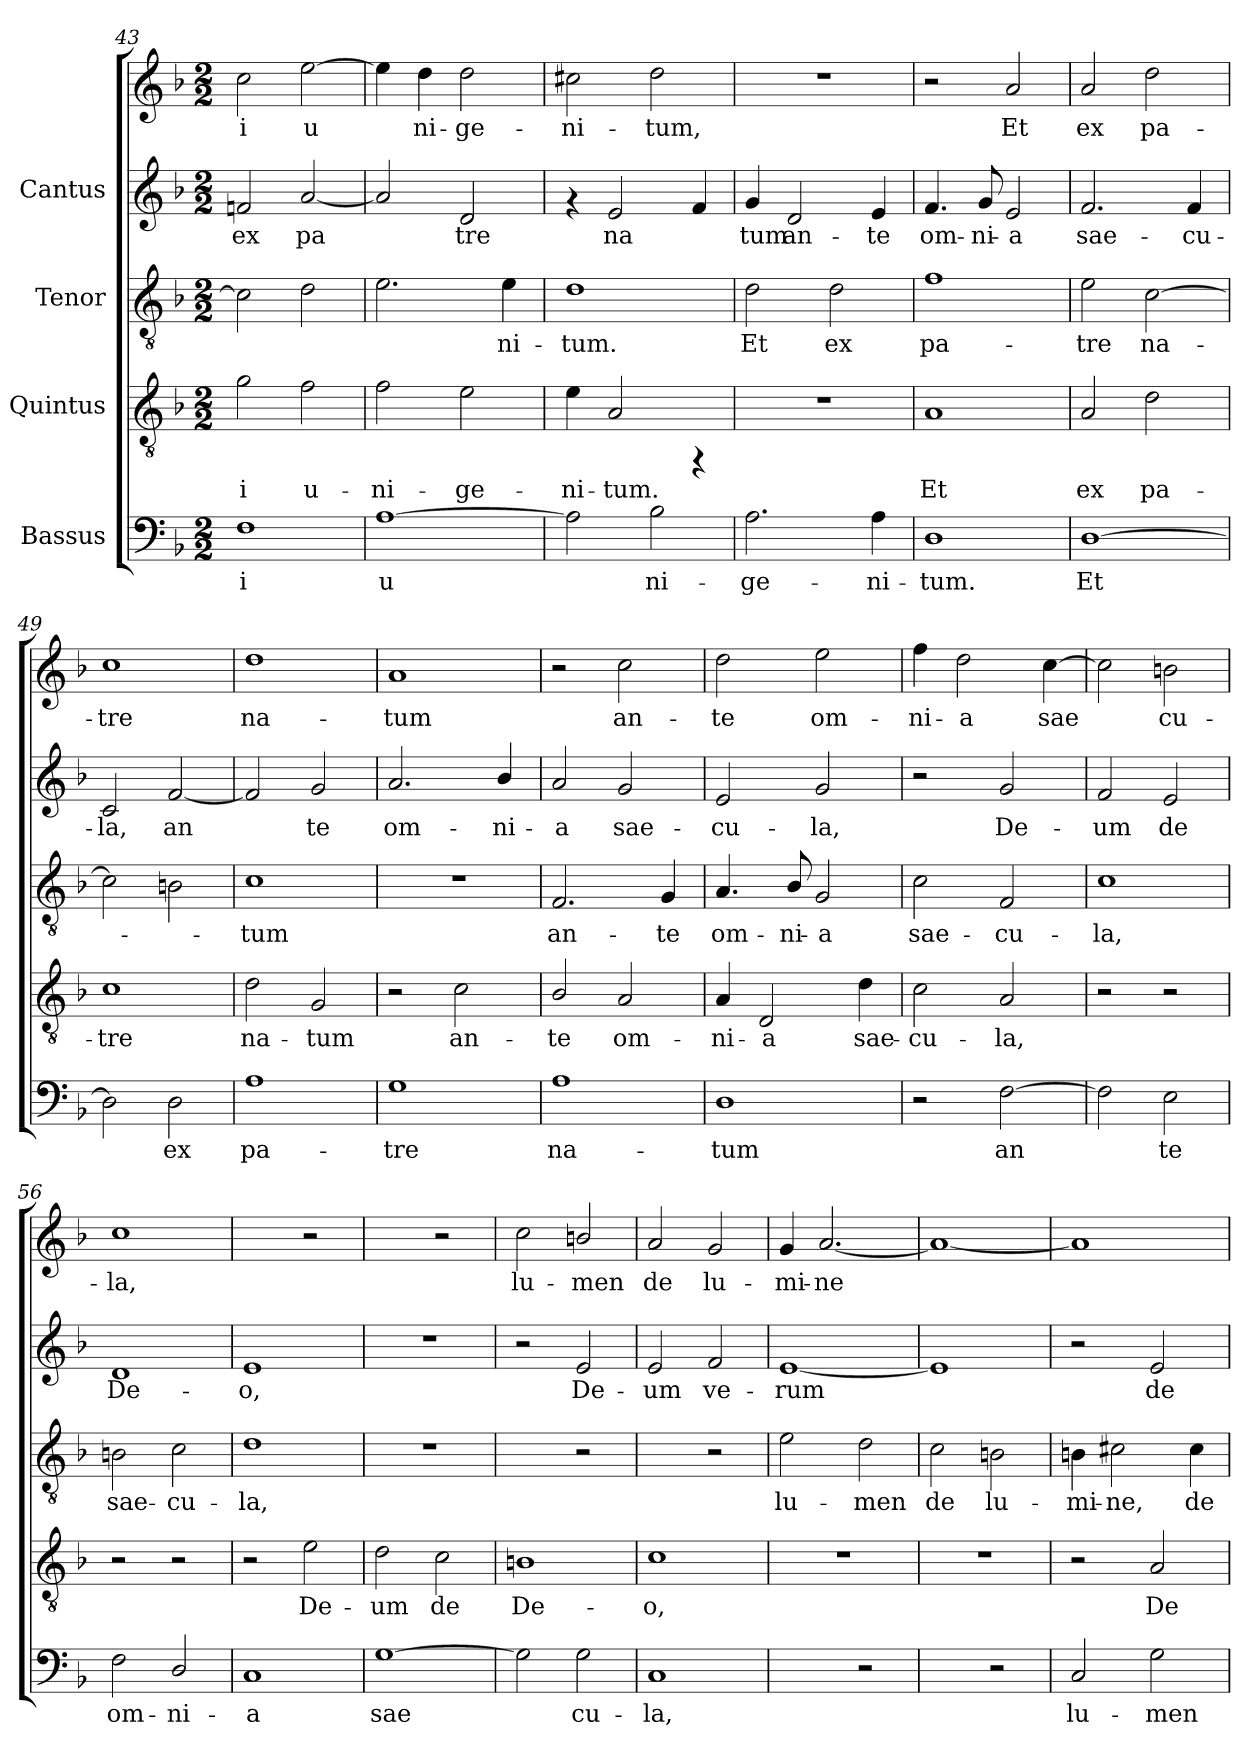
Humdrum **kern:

**kern	**text	**kern	**text	**kern	**text	**kern	**text	**kern	**text
*part4	*part4	*part3	*part3	*part2	*part2	*part1	*part1	*part1	*part1
*staff5	*staff5	*staff4	*staff4	*staff3	*staff3	*staff2	*staff2	*staff1	*staff1
*I"Bassus	*	*I"Quintus	*	*I"Tenor	*	*I"Cantus	*	*	*
!!LO:LB:g=z
*clefF4	*	*clefGv2	*	*clefGv2	*	*clefG2	*	*clefG2	*
*k[b-]	*	*k[b-]	*	*k[b-]	*	*k[b-]	*	*k[b-]	*
*F:	*	*F:	*	*F:	*	*F:	*	*F:	*
*M2/2	*	*M2/2	*	*M2/2	*	*M2/2	*	*M2/2	*
=43	=43	=43	=43	=43	=43	=43	=43	=43	=43
!	!LO:LY:b:cj	!	!LO:LY:b:cj	!	!	!	!LO:LY:b:cj	!	!LO:LY:b
1F	-i	2g\	-i	2c\]	.	2fn/	-ex	2cc\	i
!	!	!	!LO:LY:b:cj	!	!	!	!LO:LY:b:cj	!	!LO:LY:b
.	.	2f\	u-	2d\	.	[<2a/	pa-	[>2ee\	u-
!!LO:PB:g=z
=44	=44	=44	=44	=44	=44	=44	=44	=44	=44
!	!LO:LY:b:cj	!	!LO:LY:b:cj	!	!LO:LY:b:cj	!	!LO:LY:b:cj	!	!LO:LY:b
[>1A	u-	2f\	-ni-	2.e\	-	2a/]	-	4ee\]	-
!	!	!	!	!	!	!	!	!	!LO:LY:b
.	.	.	.	.	.	.	.	4dd\	ni-
!	!	!	!LO:LY:b:cj	!	!	!	!LO:LY:b:cj	!	!LO:LY:b
.	.	2e\	-ge-	.	.	2d/	tre	2dd\	-ge-
!	!	!	!	!	!LO:LY:b:cj	!	!	!	!
.	.	.	.	4e\	ni-	.	.	.	.
!!LO:LB:g=z
=45	=45	=45	=45	=45	=45	=45	=45	=45	=45
!	!LO:LY:b:cj	!	!LO:LY:b:cj	!	!LO:LY:b:cj	!	!	!	!LO:LY:b
2A\]	-	4e\	-ni-	1d	-tum.	4rf	.	2cc#X\	ni-
!	!	!	!LO:LY:b:cj	!	!	!	!LO:LY:b:cj	!	!
.	.	2A/	-tum.	.	.	2e/	na-	.	.
!	!LO:LY:b:cj	!	!	!	!	!	!	!	!LO:LY:b
2B-\	ni-	.	.	.	.	.	.	2dd\	-tum,
!	!	!	!	!	!	!	!LO:LY:b:cj	!	!
.	.	4rFF	.	.	.	4f/	--	.	.
!!LO:LB:g=z
=46	=46	=46	=46	=46	=46	=46	=46	=46	=46
!	!LO:LY:b:cj	!	!	!	!LO:LY:b:cj	!	!LO:LY:b:cj	!	!
2.A\	-ge-	1r	.	2d\	Et	4g/	-tum	1r	.
!	!	!	!	!	!	!	!LO:LY:b:cj	!	!
.	.	.	.	.	.	2d/	an-	.	.
!	!	!	!	!	!LO:LY:b:cj	!	!	!	!
.	.	.	.	2d\	ex	.	.	.	.
!	!LO:LY:b:cj	!	!	!	!	!	!LO:LY:b:cj	!	!
4A\	-ni-	.	.	.	.	4e/	-te	.	.
=47	=47	=47	=47	=47	=47	=47	=47	=47	=47
!	!LO:LY:b:cj	!	!LO:LY:b:cj	!	!LO:LY:b:cj	!	!LO:LY:b:cj	!	!
1D	-tum.	1A	Et	1f	pa-	4.f/	om-	2r	.
!	!	!	!	!	!	!	!LO:LY:b:cj	!	!
.	.	.	.	.	.	8g/	-ni-	.	.
!	!	!	!	!	!	!	!LO:LY:b:cj	!	!LO:LY:b
.	.	.	.	.	.	2e/	-a	2a/	Et
=48	=48	=48	=48	=48	=48	=48	=48	=48	=48
!	!LO:LY:b:cj	!	!LO:LY:b:cj	!	!LO:LY:b:cj	!	!LO:LY:b:cj	!	!LO:LY:b
[>1D	Et	2A/	ex	2e\	-tre	2.f/	-sae-	2a/	ex
!	!	!	!LO:LY:b:cj	!	!LO:LY:b:cj	!	!	!	!LO:LY:b
.	.	2d\	pa-	[>2c\	na-	.	.	2dd\	pa-
!	!	!	!	!	!	!	!LO:LY:b:cj	!	!
.	.	.	.	.	.	4f/	-cu-	.	.
=49	=49	=49	=49	=49	=49	=49	=49	=49	=49
!	!LO:LY:b:cj	!	!LO:LY:b:cj	!	!	!	!LO:LY:b:cj	!	!LO:LY:b
2D\]	.	1c	-tre	2c\]	.	2c/	la,	1cc	-tre
!	!LO:LY:b:cj	!	!	!	!	!	!LO:LY:b:cj	!	!
2D\	ex	.	.	2Bn\	.	[<2f/	an-	.	.
=50	=50	=50	=50	=50	=50	=50	=50	=50	=50
!	!LO:LY:b:cj	!	!LO:LY:b:cj	!	!LO:LY:b:cj	!	!LO:LY:b:cj	!	!LO:LY:b
1A	pa-	2d\	na-	1c	-tum	2f/]	-	1dd	-na-
!	!	!	!LO:LY:b:cj	!	!	!	!LO:LY:b:cj	!	!
.	.	2G/	-tum	.	.	2g/	te	.	.
=51	=51	=51	=51	=51	=51	=51	=51	=51	=51
!	!LO:LY:b:cj	!	!	!	!	!	!LO:LY:b:cj	!	!LO:LY:b
1G	-tre	2r	.	1r	.	2.a/	om-	1a	tum
!	!	!	!LO:LY:b:cj	!	!	!	!	!	!
.	.	2c\	an-	.	.	.	.	.	.
!	!	!	!	!	!	!	!LO:LY:b:cj	!	!
.	.	.	.	.	.	4b-/	-ni-	.	.
=52	=52	=52	=52	=52	=52	=52	=52	=52	=52
!	!LO:LY:b:cj	!	!LO:LY:b:cj	!	!LO:LY:b:cj	!	!LO:LY:b:cj	!	!
1A	na-	2B-/	-te	2.F/	an-	2a/	-a	2r	.
!	!	!	!LO:LY:b:cj	!	!	!	!LO:LY:b:cj	!	!LO:LY:b
.	.	2A/	om-	.	.	2g/	sae-	2cc\	-an-
!	!	!	!	!	!LO:LY:b:cj	!	!	!	!
.	.	.	.	4G/	-te	.	.	.	.
!!LO:PB:g=z
=53	=53	=53	=53	=53	=53	=53	=53	=53	=53
!	!LO:LY:b:cj	!	!LO:LY:b:cj	!	!LO:LY:b:cj	!	!LO:LY:b:cj	!	!LO:LY:b
1D	-tum	4A/	-ni-	4.A/	om-	2e/	-cu-	2dd\	-te
!	!	!	!LO:LY:b:cj	!	!	!	!	!	!
.	.	2D/	-a	.	.	.	.	.	.
!	!	!	!	!	!LO:LY:b:cj	!	!	!	!
.	.	.	.	8B-/	-ni-	.	.	.	.
!	!	!	!	!	!LO:LY:b:cj	!	!LO:LY:b:cj	!	!LO:LY:b
.	.	.	.	2G/	-a	2g/	-la,	2ee\	om-
!	!	!	!LO:LY:b:cj	!	!	!	!	!	!
.	.	4d\	sae-	.	.	.	.	.	.
=54	=54	=54	=54	=54	=54	=54	=54	=54	=54
!	!	!	!LO:LY:b:cj	!	!LO:LY:b:cj	!	!	!	!LO:LY:b
2r	.	2c\	-cu-	2c\	sae-	2r	.	4ff\	ni-
!	!	!	!	!	!	!	!	!	!LO:LY:b
.	.	.	.	.	.	.	.	2dd\	-a
!	!LO:LY:b:cj	!	!LO:LY:b:cj	!	!LO:LY:b:cj	!	!LO:LY:b:cj	!	!
[>2F\	an-	2A/	-la,	2F/	-cu-	2g/	-De-	.	.
!	!	!	!	!	!	!	!	!	!LO:LY:b
.	.	.	.	.	.	.	.	[>4cc\	sae-
!!LO:LB:g=z
=55	=55	=55	=55	=55	=55	=55	=55	=55	=55
!	!LO:LY:b:cj	!	!	!	!LO:LY:b:cj	!	!LO:LY:b:cj	!	!LO:LY:b
2F\]	-	2r	.	1c	-la,	2f/	-um	2cc\]	-
!	!LO:LY:b:cj	!	!	!	!	!	!LO:LY:b:cj	!	!LO:LY:b
2E\	te	2r	.	.	.	2e/	de	2bn\	cu-
=56	=56	=56	=56	=56	=56	=56	=56	=56	=56
!	!LO:LY:b:cj	!	!	!	!LO:LY:b:cj	!	!LO:LY:b:cj	!	!LO:LY:b
2F\	om-	2r	.	2Bn\	sae-	1d	De-	1cc	la,
!	!LO:LY:b:cj	!	!	!	!LO:LY:b:cj	!	!	!	!
2D/	-ni-	2r	.	2c\	-cu-	.	.	.	.
=57	=57	=57	=57	=57	=57	=57	=57	=57	=57
!	!LO:LY:b:cj	!	!	!	!LO:LY:b:cj	!	!LO:LY:b:cj	!	!
1C	-a	2r	.	1d	-la,	1e	-o,	2ryy	.
!	!	!	!LO:LY:b:cj	!	!	!	!	!	!
.	.	2e\	De-	.	.	.	.	2r	.
=58	=58	=58	=58	=58	=58	=58	=58	=58	=58
!	!LO:LY:b:cj	!	!LO:LY:b:cj	!	!	!	!	!	!
[>1G	sae-	2d\	-um	1r	.	1r	.	2ryy	.
!	!	!	!LO:LY:b:cj	!	!	!	!	!	!
.	.	2c\	de	.	.	.	.	2r	.
=59	=59	=59	=59	=59	=59	=59	=59	=59	=59
!	!LO:LY:b:cj	!	!LO:LY:b:cj	!	!	!	!	!	!LO:LY:b
2G\]	-	1Bn	De-	2ryy	.	2r	.	2cc\	lu-
!	!LO:LY:b:cj	!	!	!	!	!	!LO:LY:b:cj	!	!LO:LY:b
2G\	cu-	.	.	2r	.	2e/	De-	2bn/	-men
=60	=60	=60	=60	=60	=60	=60	=60	=60	=60
!	!LO:LY:b:cj	!	!LO:LY:b:cj	!	!	!	!LO:LY:b:cj	!	!LO:LY:b
1C	-la,	1c	-o,	2ryy	.	2e/	-um	2a/	-de
!	!	!	!	!	!	!	!LO:LY:b:cj	!	!LO:LY:b
.	.	.	.	2r	.	2f/	ve-	2g/	lu-
=61	=61	=61	=61	=61	=61	=61	=61	=61	=61
!	!	!	!	!	!LO:LY:b:cj	!	!LO:LY:b:cj	!	!LO:LY:b
2ryy	.	1r	.	2e\	lu-	[<1e	rum	4g/	-mi-
!	!	!	!	!	!	!	!	!	!LO:LY:b
.	.	.	.	.	.	.	.	[<2.a/	-ne
!	!	!	!	!	!LO:LY:b:cj	!	!	!	!
2r	.	.	.	2d\	-men	.	.	.	.
!!LO:LB:g=z
=62	=62	=62	=62	=62	=62	=62	=62	=62	=62
!	!	!	!	!	!LO:LY:b:cj	!	!	!	!
2ryy	.	1r	.	2c\	de	1e]	.	1a_<	.
!	!	!	!	!	!LO:LY:b:cj	!	!	!	!
2r	.	.	.	2Bn\	lu-	.	.	.	.
=63	=63	=63	=63	=63	=63	=63	=63	=63	=63
!	!LO:LY:b:cj	!	!	!	!LO:LY:b:cj	!	!	!	!
2C/	lu-	2r	.	4Bn\	-mi-	2r	.	1a]	.
!	!	!	!	!	!LO:LY:b:cj	!	!	!	!
.	.	.	.	2c#X\	-ne,	.	.	.	.
!	!LO:LY:b:cj	!	!LO:LY:b:cj	!	!	!	!LO:LY:b:cj	!	!
2G\	-men	2A/	De-	.	.	2e/	de	.	.
!	!	!	!	!	!LO:LY:b:cj	!	!	!	!
.	.	.	.	4c#\	de	.	.	.	.
=	=	=	=	=	=	=	=	=	=
*-	*-	*-	*-	*-	*-	*-	*-	*-	*-
